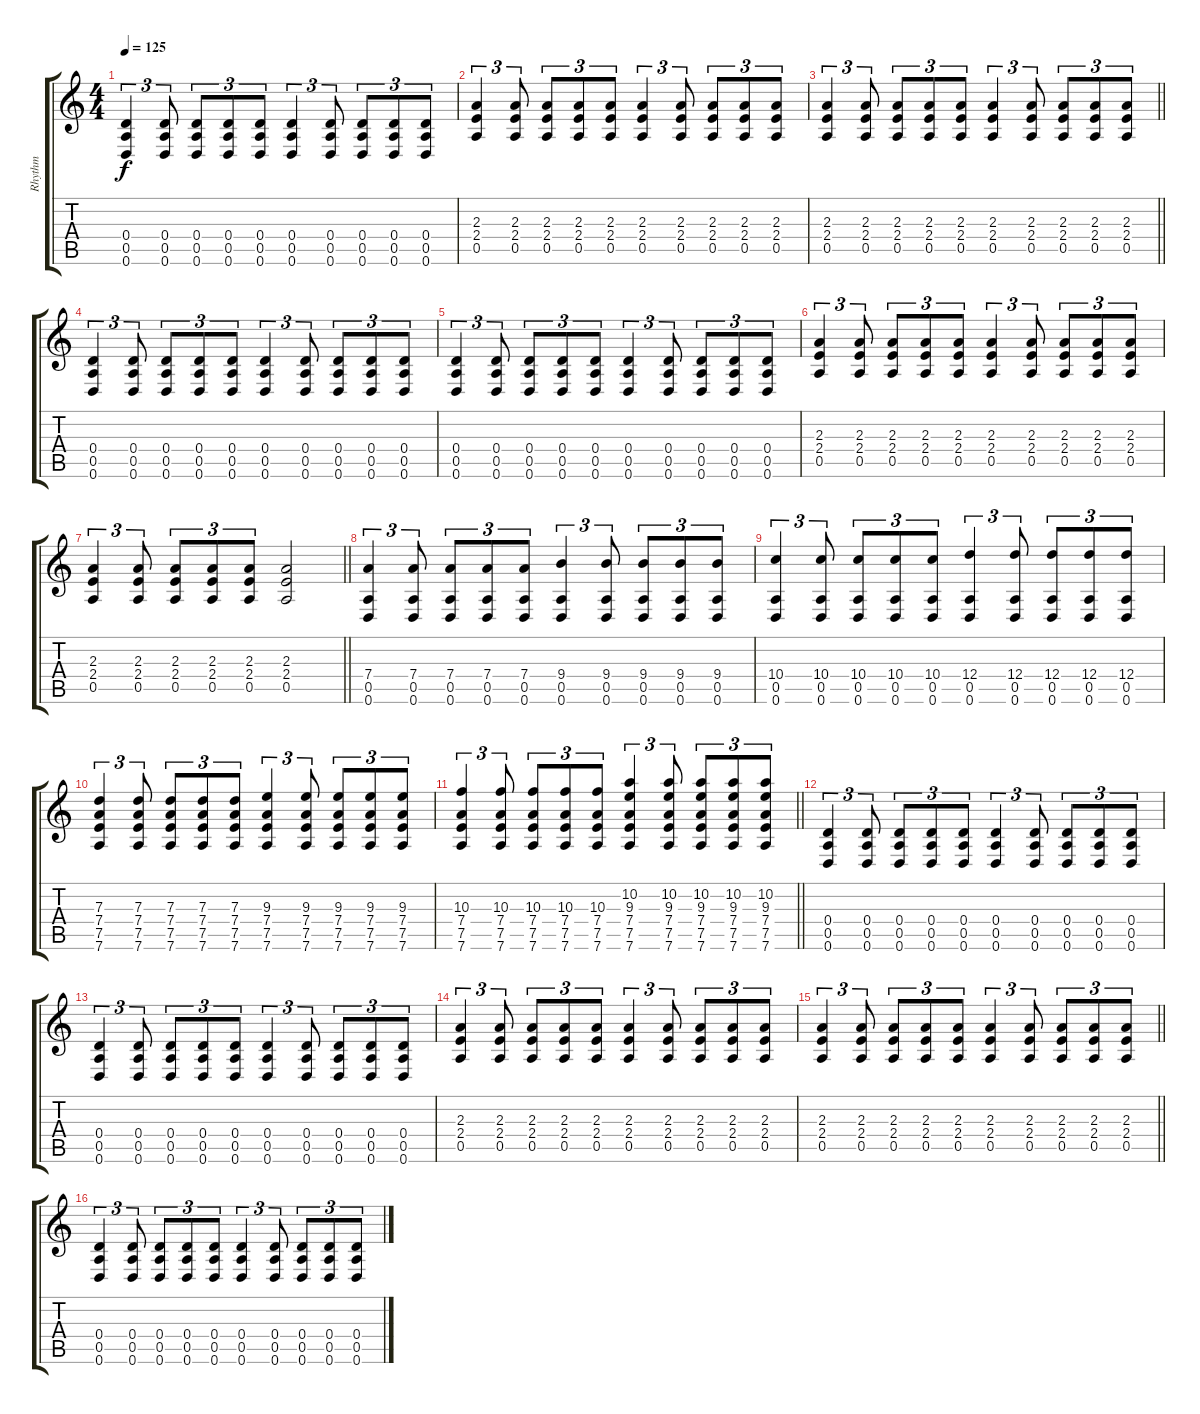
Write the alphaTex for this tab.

\track ("Rhythm" "Rhythm") {instrument distortionguitar}
\staff {score tabs}
\tuning (E4 B3 G3 D3 A2 D2) {hide}
\ts (4 4)
\tempo 125
\clef g2
\ks c
(0.4 0.5 0.6).4{tu (3 2) dy f} (0.4 0.5 0.6).8{tu (3 2)} (0.4 0.5 0.6).8{tu (3 2)} (0.4 0.5 0.6).8{tu (3 2)} (0.4 0.5 0.6).8{tu (3 2)} (0.4 0.5 0.6).4{tu (3 2)} (0.4 0.5 0.6).8{tu (3 2)} (0.4 0.5 0.6).8{tu (3 2)} (0.4 0.5 0.6).8{tu (3 2)} (0.4 0.5 0.6).8{tu (3 2)} |
(2.3 2.4 0.5).4{tu (3 2)} (2.3 2.4 0.5).8{tu (3 2)} (2.3 2.4 0.5).8{tu (3 2)} (2.3 2.4 0.5).8{tu (3 2)} (2.3 2.4 0.5).8{tu (3 2)} (2.3 2.4 0.5).4{tu (3 2)} (2.3 2.4 0.5).8{tu (3 2)} (2.3 2.4 0.5).8{tu (3 2)} (2.3 2.4 0.5).8{tu (3 2)} (2.3 2.4 0.5).8{tu (3 2)} |
\barLineRight lightlight
(2.3 2.4 0.5).4{tu (3 2)} (2.3 2.4 0.5).8{tu (3 2)} (2.3 2.4 0.5).8{tu (3 2)} (2.3 2.4 0.5).8{tu (3 2)} (2.3 2.4 0.5).8{tu (3 2)} (2.3 2.4 0.5).4{tu (3 2)} (2.3 2.4 0.5).8{tu (3 2)} (2.3 2.4 0.5).8{tu (3 2)} (2.3 2.4 0.5).8{tu (3 2)} (2.3 2.4 0.5).8{tu (3 2)} |
(0.4 0.5 0.6).4{tu (3 2)} (0.4 0.5 0.6).8{tu (3 2)} (0.4 0.5 0.6).8{tu (3 2)} (0.4 0.5 0.6).8{tu (3 2)} (0.4 0.5 0.6).8{tu (3 2)} (0.4 0.5 0.6).4{tu (3 2)} (0.4 0.5 0.6).8{tu (3 2)} (0.4 0.5 0.6).8{tu (3 2)} (0.4 0.5 0.6).8{tu (3 2)} (0.4 0.5 0.6).8{tu (3 2)} |
(0.4 0.5 0.6).4{tu (3 2)} (0.4 0.5 0.6).8{tu (3 2)} (0.4 0.5 0.6).8{tu (3 2)} (0.4 0.5 0.6).8{tu (3 2)} (0.4 0.5 0.6).8{tu (3 2)} (0.4 0.5 0.6).4{tu (3 2)} (0.4 0.5 0.6).8{tu (3 2)} (0.4 0.5 0.6).8{tu (3 2)} (0.4 0.5 0.6).8{tu (3 2)} (0.4 0.5 0.6).8{tu (3 2)} |
(2.3 2.4 0.5).4{tu (3 2)} (2.3 2.4 0.5).8{tu (3 2)} (2.3 2.4 0.5).8{tu (3 2)} (2.3 2.4 0.5).8{tu (3 2)} (2.3 2.4 0.5).8{tu (3 2)} (2.3 2.4 0.5).4{tu (3 2)} (2.3 2.4 0.5).8{tu (3 2)} (2.3 2.4 0.5).8{tu (3 2)} (2.3 2.4 0.5).8{tu (3 2)} (2.3 2.4 0.5).8{tu (3 2)} |
\barLineRight lightlight
(2.3 2.4 0.5).4{tu (3 2)} (2.3 2.4 0.5).8{tu (3 2)} (2.3 2.4 0.5).8{tu (3 2)} (2.3 2.4 0.5).8{tu (3 2)} (2.3 2.4 0.5).8{tu (3 2)} (2.3 2.4 0.5).2 |
(7.4 0.5 0.6).4{tu (3 2)} (7.4 0.5 0.6).8{tu (3 2)} (7.4 0.5 0.6).8{tu (3 2)} (7.4 0.5 0.6).8{tu (3 2)} (7.4 0.5 0.6).8{tu (3 2)} (9.4 0.5 0.6).4{tu (3 2)} (9.4 0.5 0.6).8{tu (3 2)} (9.4 0.5 0.6).8{tu (3 2)} (9.4 0.5 0.6).8{tu (3 2)} (9.4 0.5 0.6).8{tu (3 2)} |
(10.4 0.5 0.6).4{tu (3 2)} (10.4 0.5 0.6).8{tu (3 2)} (10.4 0.5 0.6).8{tu (3 2)} (10.4 0.5 0.6).8{tu (3 2)} (10.4 0.5 0.6).8{tu (3 2)} (12.4 0.5 0.6).4{tu (3 2)} (12.4 0.5 0.6).8{tu (3 2)} (12.4 0.5 0.6).8{tu (3 2)} (12.4 0.5 0.6).8{tu (3 2)} (12.4 0.5 0.6).8{tu (3 2)} |
(7.3 7.4 7.5 7.6).4{tu (3 2)} (7.3 7.4 7.5 7.6).8{tu (3 2)} (7.3 7.4 7.5 7.6).8{tu (3 2)} (7.3 7.4 7.5 7.6).8{tu (3 2)} (7.3 7.4 7.5 7.6).8{tu (3 2)} (9.3 7.4 7.5 7.6).4{tu (3 2)} (9.3 7.4 7.5 7.6).8{tu (3 2)} (9.3 7.4 7.5 7.6).8{tu (3 2)} (9.3 7.4 7.5 7.6).8{tu (3 2)} (9.3 7.4 7.5 7.6).8{tu (3 2)} |
\barLineRight lightlight
(10.3 7.4 7.5 7.6).4{tu (3 2)} (10.3 7.4 7.5 7.6).8{tu (3 2)} (10.3 7.4 7.5 7.6).8{tu (3 2)} (10.3 7.4 7.5 7.6).8{tu (3 2)} (10.3 7.4 7.5 7.6).8{tu (3 2)} (10.2 9.3 7.4 7.5 7.6).4{tu (3 2)} (10.2 9.3 7.4 7.5 7.6).8{tu (3 2)} (10.2 9.3 7.4 7.5 7.6).8{tu (3 2)} (10.2 9.3 7.4 7.5 7.6).8{tu (3 2)} (10.2 9.3 7.4 7.5 7.6).8{tu (3 2)} |
\section ("" "")
(0.4 0.5 0.6).4{tu (3 2)} (0.4 0.5 0.6).8{tu (3 2)} (0.4 0.5 0.6).8{tu (3 2)} (0.4 0.5 0.6).8{tu (3 2)} (0.4 0.5 0.6).8{tu (3 2)} (0.4 0.5 0.6).4{tu (3 2)} (0.4 0.5 0.6).8{tu (3 2)} (0.4 0.5 0.6).8{tu (3 2)} (0.4 0.5 0.6).8{tu (3 2)} (0.4 0.5 0.6).8{tu (3 2)} |
(0.4 0.5 0.6).4{tu (3 2)} (0.4 0.5 0.6).8{tu (3 2)} (0.4 0.5 0.6).8{tu (3 2)} (0.4 0.5 0.6).8{tu (3 2)} (0.4 0.5 0.6).8{tu (3 2)} (0.4 0.5 0.6).4{tu (3 2)} (0.4 0.5 0.6).8{tu (3 2)} (0.4 0.5 0.6).8{tu (3 2)} (0.4 0.5 0.6).8{tu (3 2)} (0.4 0.5 0.6).8{tu (3 2)} |
(2.3 2.4 0.5).4{tu (3 2)} (2.3 2.4 0.5).8{tu (3 2)} (2.3 2.4 0.5).8{tu (3 2)} (2.3 2.4 0.5).8{tu (3 2)} (2.3 2.4 0.5).8{tu (3 2)} (2.3 2.4 0.5).4{tu (3 2)} (2.3 2.4 0.5).8{tu (3 2)} (2.3 2.4 0.5).8{tu (3 2)} (2.3 2.4 0.5).8{tu (3 2)} (2.3 2.4 0.5).8{tu (3 2)} |
\barLineRight lightlight
(2.3 2.4 0.5).4{tu (3 2)} (2.3 2.4 0.5).8{tu (3 2)} (2.3 2.4 0.5).8{tu (3 2)} (2.3 2.4 0.5).8{tu (3 2)} (2.3 2.4 0.5).8{tu (3 2)} (2.3 2.4 0.5).4{tu (3 2)} (2.3 2.4 0.5).8{tu (3 2)} (2.3 2.4 0.5).8{tu (3 2)} (2.3 2.4 0.5).8{tu (3 2)} (2.3 2.4 0.5).8{tu (3 2)} |
(0.4 0.5 0.6).4{tu (3 2)} (0.4 0.5 0.6).8{tu (3 2)} (0.4 0.5 0.6).8{tu (3 2)} (0.4 0.5 0.6).8{tu (3 2)} (0.4 0.5 0.6).8{tu (3 2)} (0.4 0.5 0.6).4{tu (3 2)} (0.4 0.5 0.6).8{tu (3 2)} (0.4 0.5 0.6).8{tu (3 2)} (0.4 0.5 0.6).8{tu (3 2)} (0.4 0.5 0.6).8{tu (3 2)}
